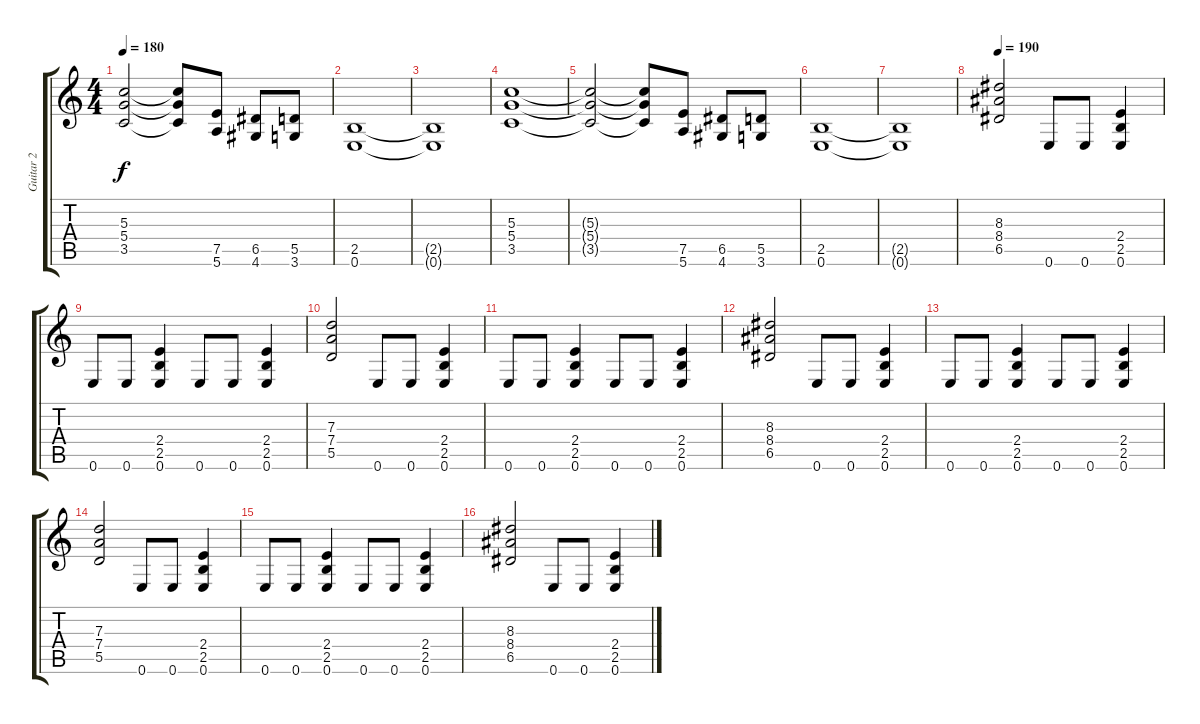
\track ("Guitar 2" "Guitar 2") {instrument overdrivenguitar}
\staff {score tabs}
\tuning (E4 B3 G3 D3 A2 E2) {hide}
\ts (4 4)
\tempo 180
\clef g2
\ks c
(5.3{t} 5.4{t} 3.5{t}).2{dy f} (5.3{t} 5.4{t} 3.5{t}).8 (7.5 5.6).8 (6.5 4.6).8 (5.5 3.6).8 |
(2.5 0.6).1 |
(2.5{t} 0.6{t}).1 |
(5.3 5.4 3.5).1 |
(5.3{t} 5.4{t} 3.5{t}).2 (5.3{t} 5.4{t} 3.5{t}).8 (7.5 5.6).8 (6.5 4.6).8 (5.5 3.6).8 |
(2.5 0.6).1 |
(2.5{t} 0.6{t}).1 |
\tempo 190
(8.3 8.4 6.5).2 0.6.8 0.6.8 (2.4 2.5 0.6).4 |
0.6.8 0.6.8 (2.4 2.5 0.6).4 0.6.8 0.6.8 (2.4 2.5 0.6).4 |
(7.3 7.4 5.5).2 0.6.8 0.6.8 (2.4 2.5 0.6).4 |
0.6.8 0.6.8 (2.4 2.5 0.6).4 0.6.8 0.6.8 (2.4 2.5 0.6).4 |
(8.3 8.4 6.5).2 0.6.8 0.6.8 (2.4 2.5 0.6).4 |
0.6.8 0.6.8 (2.4 2.5 0.6).4 0.6.8 0.6.8 (2.4 2.5 0.6).4 |
(7.3 7.4 5.5).2 0.6.8 0.6.8 (2.4 2.5 0.6).4 |
0.6.8 0.6.8 (2.4 2.5 0.6).4 0.6.8 0.6.8 (2.4 2.5 0.6).4 |
(8.3 8.4 6.5).2 0.6.8 0.6.8 (2.4 2.5 0.6).4
